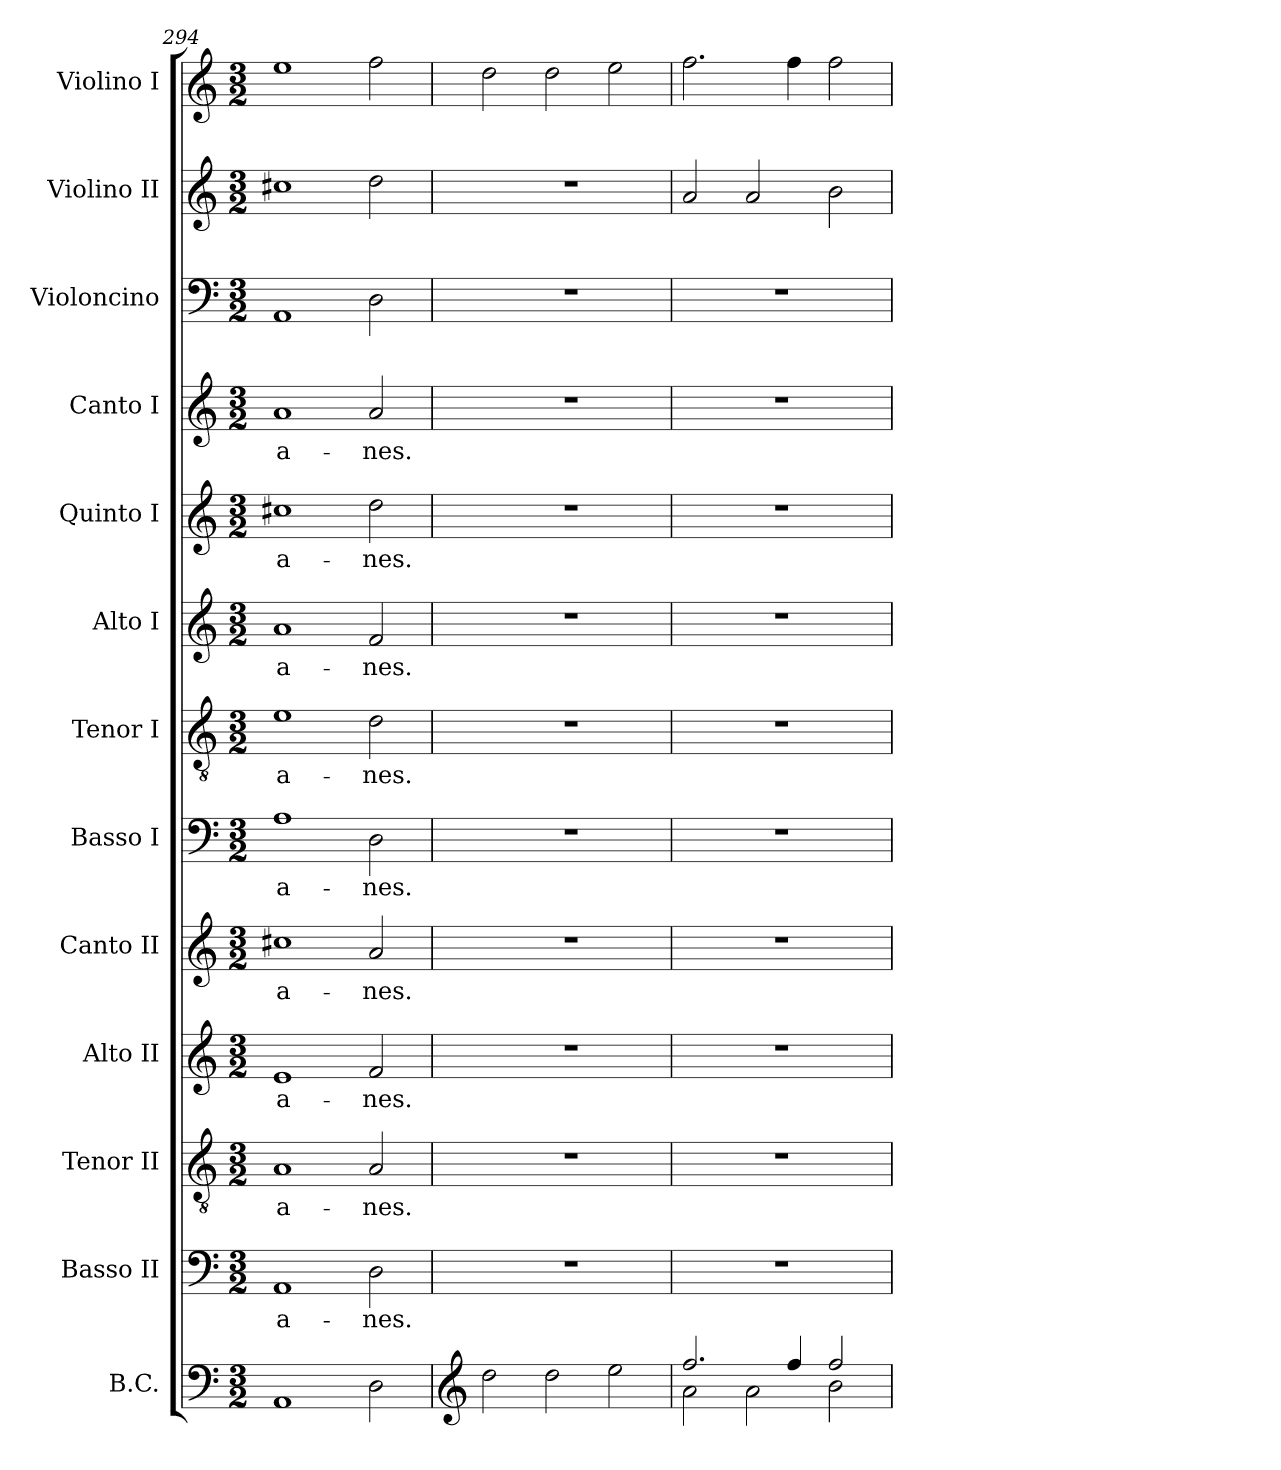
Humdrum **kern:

**kern	**kern	**text	**kern	**text	**kern	**text	**kern	**text	**kern	**text	**kern	**text	**kern	**text	**kern	**text	**kern	**text	**kern	**kern	**kern
*part13	*part12	*part12	*part11	*part11	*part10	*part10	*part9	*part9	*part8	*part8	*part7	*part7	*part6	*part6	*part5	*part5	*part4	*part4	*part3	*part2	*part1
*staff13	*staff12	*staff12	*staff11	*staff11	*staff10	*staff10	*staff9	*staff9	*staff8	*staff8	*staff7	*staff7	*staff6	*staff6	*staff5	*staff5	*staff4	*staff4	*staff3	*staff2	*staff1
*I"B.C.	*I"Basso II	*	*I"Tenor II	*	*I"Alto II	*	*I"Canto II	*	*I"Basso I	*	*I"Tenor I	*	*I"Alto I	*	*I"Quinto I	*	*I"Canto I	*	*I"Violoncino	*I"Violino II	*I"Violino I
*I'BC	*I'B 2	*	*I'T 2	*	*I'A 2	*	*I'C 2	*	*I'B 1	*	*I'T 1	*	*I'A 1	*	*I'Q 1	*	*I'C 1	*	*	*I'Vln. II	*I'Vln. I
*clefF4	*clefF4	*	*clefGv2	*	*clefG2	*	*clefG2	*	*clefF4	*	*clefGv2	*	*clefG2	*	*clefG2	*	*clefG2	*	*clefF4	*clefG2	*clefG2
*k[]	*k[]	*	*k[]	*	*k[]	*	*k[]	*	*k[]	*	*k[]	*	*k[]	*	*k[]	*	*k[]	*	*k[]	*k[]	*k[]
*C:	*C:	*	*C:	*	*C:	*	*C:	*	*C:	*	*C:	*	*C:	*	*C:	*	*C:	*	*C:	*C:	*C:
*M3/2	*M3/2	*	*M3/2	*	*M3/2	*	*M3/2	*	*M3/2	*	*M3/2	*	*M3/2	*	*M3/2	*	*M3/2	*	*M3/2	*M3/2	*M3/2
=294	=294	=294	=294	=294	=294	=294	=294	=294	=294	=294	=294	=294	=294	=294	=294	=294	=294	=294	=294	=294	=294
!	!	!LO:LY:b	!	!	!	!	!	!	!	!	!	!	!	!	!	!	!	!	!	!	!
!	!	!	!	!LO:LY:b	!	!	!	!	!	!	!	!	!	!	!	!	!	!	!	!	!
!	!	!	!	!	!	!LO:LY:b	!	!	!	!	!	!	!	!	!	!	!	!	!	!	!
!	!	!	!	!	!	!	!	!LO:LY:b	!	!	!	!	!	!	!	!	!	!	!	!	!
!	!	!	!	!	!	!	!	!	!	!LO:LY:b	!	!	!	!	!	!	!	!	!	!	!
!	!	!	!	!	!	!	!	!	!	!	!	!LO:LY:b	!	!	!	!	!	!	!	!	!
!	!	!	!	!	!	!	!	!	!	!	!	!	!	!LO:LY:b	!	!	!	!	!	!	!
!	!	!	!	!	!	!	!	!	!	!	!	!	!	!	!	!LO:LY:b	!	!	!	!	!
!	!	!	!	!	!	!	!	!	!	!	!	!	!	!	!	!	!	!LO:LY:b	!	!	!
1AA	1AA	-a-	1A	-a-	1e	-a-	1cc#X	-a-	1A	-a-	1e	-a-	1a	-a-	1cc#X	-a-	1a	-a-	1AA	1cc#X	1ee
!	!	!LO:LY:b	!	!	!	!	!	!	!	!	!	!	!	!	!	!	!	!	!	!	!
!	!	!	!	!LO:LY:b	!	!	!	!	!	!	!	!	!	!	!	!	!	!	!	!	!
!	!	!	!	!	!	!LO:LY:b	!	!	!	!	!	!	!	!	!	!	!	!	!	!	!
!	!	!	!	!	!	!	!	!LO:LY:b	!	!	!	!	!	!	!	!	!	!	!	!	!
!	!	!	!	!	!	!	!	!	!	!LO:LY:b	!	!	!	!	!	!	!	!	!	!	!
!	!	!	!	!	!	!	!	!	!	!	!	!LO:LY:b	!	!	!	!	!	!	!	!	!
!	!	!	!	!	!	!	!	!	!	!	!	!	!	!LO:LY:b	!	!	!	!	!	!	!
!	!	!	!	!	!	!	!	!	!	!	!	!	!	!	!	!LO:LY:b	!	!	!	!	!
!	!	!	!	!	!	!	!	!	!	!	!	!	!	!	!	!	!	!LO:LY:b	!	!	!
2D\	2D\	-nes.	2A/	-nes.	2f/	-nes.	2a/	-nes.	2D\	-nes.	2d\	-nes.	2f/	-nes.	2dd\	-nes.	2a/	-nes.	2D\	2dd\	2ff\
=295	=295	=295	=295	=295	=295	=295	=295	=295	=295	=295	=295	=295	=295	=295	=295	=295	=295	=295	=295	=295	=295
*clefG2	*	*	*	*	*	*	*	*	*	*	*	*	*	*	*	*	*	*	*	*	*
2dd\	1.r	.	1.r	.	1.r	.	1.r	.	1.r	.	1.r	.	1.r	.	1.r	.	1.r	.	1.r	1.r	2dd\
2dd\	.	.	.	.	.	.	.	.	.	.	.	.	.	.	.	.	.	.	.	.	2dd\
2ee\	.	.	.	.	.	.	.	.	.	.	.	.	.	.	.	.	.	.	.	.	2ee\
=296	=296	=296	=296	=296	=296	=296	=296	=296	=296	=296	=296	=296	=296	=296	=296	=296	=296	=296	=296	=296	=296
*^	*	*	*	*	*	*	*	*	*	*	*	*	*	*	*	*	*	*	*	*	*
2.ff/	2a\	1.r	.	1.r	.	1.r	.	1.r	.	1.r	.	1.r	.	1.r	.	1.r	.	1.r	.	1.r	2a/	2.ff\
.	2a\	.	.	.	.	.	.	.	.	.	.	.	.	.	.	.	.	.	.	.	2a/	.
4ff/	.	.	.	.	.	.	.	.	.	.	.	.	.	.	.	.	.	.	.	.	.	4ff\
2ff/	2b\	.	.	.	.	.	.	.	.	.	.	.	.	.	.	.	.	.	.	.	2b\	2ff\
*v	*v	*	*	*	*	*	*	*	*	*	*	*	*	*	*	*	*	*	*	*	*	*
=	=	=	=	=	=	=	=	=	=	=	=	=	=	=	=	=	=	=	=	=	=
*-	*-	*-	*-	*-	*-	*-	*-	*-	*-	*-	*-	*-	*-	*-	*-	*-	*-	*-	*-	*-	*-
